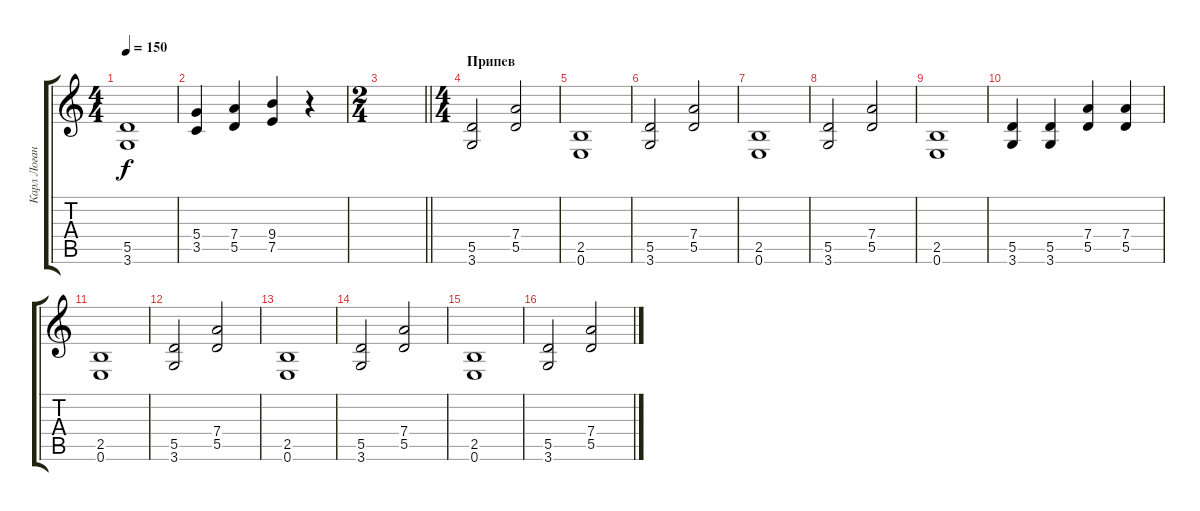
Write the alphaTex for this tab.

\track ("Карл Логан" "Карл Логан") {instrument distortionguitar}
\staff {score tabs}
\tuning (E4 B3 G3 D3 A2 E2) {hide}
\ts (4 4)
\tempo 150
\clef g2
\ks c
(5.5 3.6).1{dy f} |
(5.4 3.5).4 (7.4 5.5).4 (9.4 7.5).4 r.4 |
\ts (2 4)
\barLineRight lightlight
|
\ts (4 4)
\section ("" "Припев")
(5.5 3.6).2 (7.4 5.5).2 |
(2.5 0.6).1 |
(5.5 3.6).2 (7.4 5.5).2 |
(2.5 0.6).1 |
(5.5 3.6).2 (7.4 5.5).2 |
(2.5 0.6).1 |
(5.5 3.6).4 (5.5 3.6).4 (7.4 5.5).4 (7.4 5.5).4 |
(2.5 0.6).1 |
(5.5 3.6).2 (7.4 5.5).2 |
(2.5 0.6).1 |
(5.5 3.6).2 (7.4 5.5).2 |
(2.5 0.6).1 |
(5.5 3.6).2 (7.4 5.5).2
